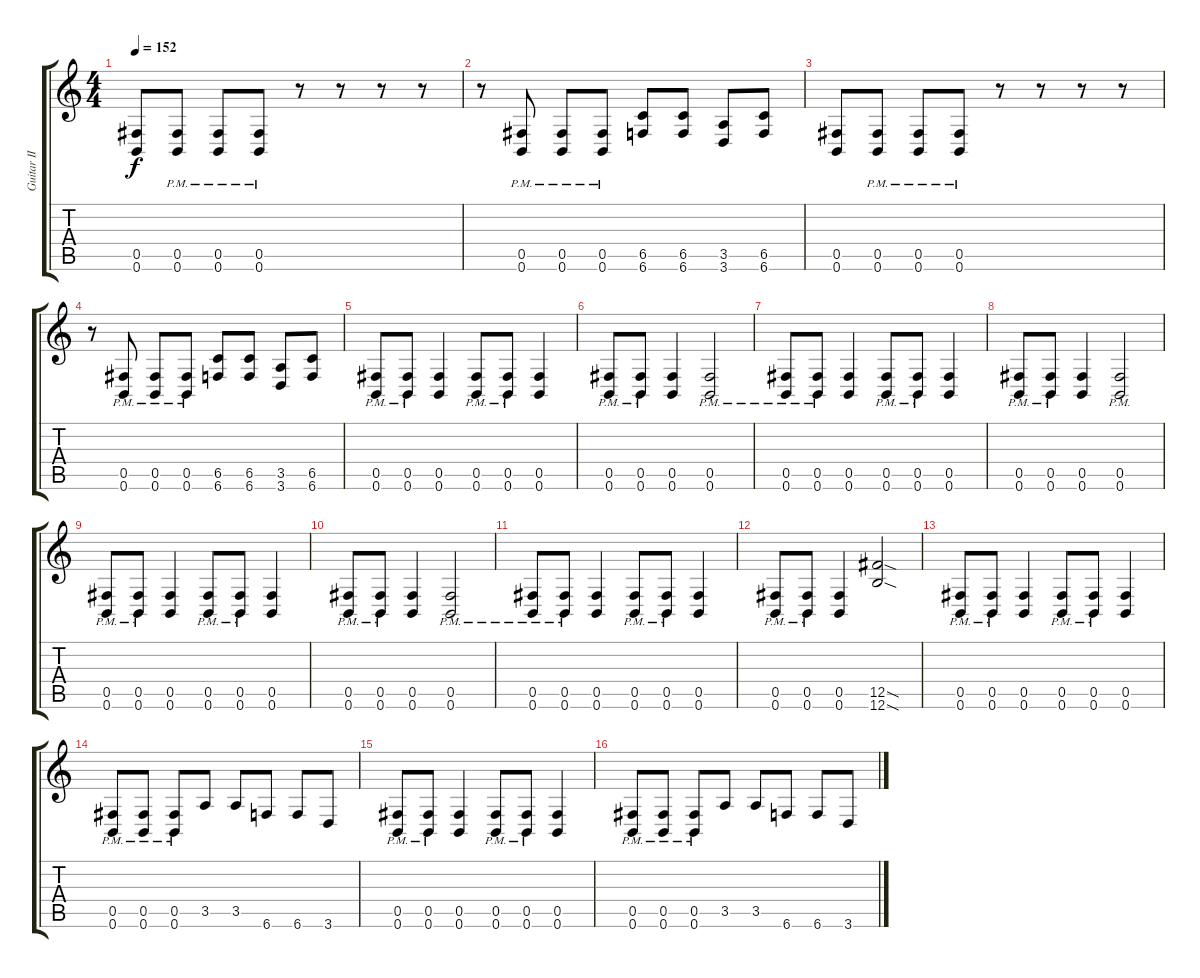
\track ("Guitar II" "Guitar II") {instrument overdrivenguitar}
\staff {score tabs}
\tuning (Db4 Ab3 E3 B2 Gb2 B1) {hide}
\ts (4 4)
\tempo 152
\clef g2
\ks c
(0.5 0.6).8{dy f} (0.5{pm} 0.6{pm}).8 (0.5{pm} 0.6{pm}).8 (0.5{pm} 0.6{pm}).8 r.8 r.8 r.8 r.8 |
r.8 (0.5{pm} 0.6{pm}).8 (0.5{pm} 0.6{pm}).8 (0.5{pm} 0.6{pm}).8 (6.5 6.6).8 (6.5 6.6).8 (3.5 3.6).8 (6.5 6.6).8 |
(0.5 0.6).8 (0.5{pm} 0.6{pm}).8 (0.5{pm} 0.6{pm}).8 (0.5{pm} 0.6{pm}).8 r.8 r.8 r.8 r.8 |
r.8 (0.5{pm} 0.6{pm}).8 (0.5{pm} 0.6{pm}).8 (0.5{pm} 0.6{pm}).8 (6.5 6.6).8 (6.5 6.6).8 (3.5 3.6).8 (6.5 6.6).8 |
(0.5{pm} 0.6{pm}).8 (0.5{pm} 0.6{pm}).8 (0.5 0.6).4 (0.5{pm} 0.6{pm}).8 (0.5{pm} 0.6{pm}).8 (0.5 0.6).4 |
(0.5{pm} 0.6{pm}).8 (0.5{pm} 0.6{pm}).8 (0.5 0.6).4 (0.5{pm} 0.6{pm}).2 |
(0.5{pm} 0.6{pm}).8 (0.5{pm} 0.6{pm}).8 (0.5 0.6).4 (0.5{pm} 0.6{pm}).8 (0.5{pm} 0.6{pm}).8 (0.5 0.6).4 |
(0.5{pm} 0.6{pm}).8 (0.5{pm} 0.6{pm}).8 (0.5 0.6).4 (0.5{pm} 0.6{pm}).2 |
(0.5{pm} 0.6{pm}).8 (0.5{pm} 0.6{pm}).8 (0.5 0.6).4 (0.5{pm} 0.6{pm}).8 (0.5{pm} 0.6{pm}).8 (0.5 0.6).4 |
(0.5{pm} 0.6{pm}).8 (0.5{pm} 0.6{pm}).8 (0.5 0.6).4 (0.5{pm} 0.6{pm}).2 |
(0.5{pm} 0.6{pm}).8 (0.5{pm} 0.6{pm}).8 (0.5 0.6).4 (0.5{pm} 0.6{pm}).8 (0.5{pm} 0.6{pm}).8 (0.5 0.6).4 |
(0.5{pm} 0.6{pm}).8 (0.5{pm} 0.6{pm}).8 (0.5 0.6).4 (12.5{sod} 12.6{sod}).2 |
(0.5{pm} 0.6{pm}).8 (0.5{pm} 0.6{pm}).8 (0.5 0.6).4 (0.5{pm} 0.6{pm}).8 (0.5{pm} 0.6{pm}).8 (0.5 0.6).4 |
(0.5{pm} 0.6{pm}).8 (0.5{pm} 0.6{pm}).8 (0.5{pm} 0.6{pm}).8 3.5.8 3.5.8 6.6.8 6.6.8 3.6.8 |
(0.5{pm} 0.6{pm}).8 (0.5{pm} 0.6{pm}).8 (0.5 0.6).4 (0.5{pm} 0.6{pm}).8 (0.5{pm} 0.6{pm}).8 (0.5 0.6).4 |
(0.5{pm} 0.6{pm}).8 (0.5{pm} 0.6{pm}).8 (0.5{pm} 0.6{pm}).8 3.5.8 3.5.8 6.6.8 6.6.8 3.6.8
